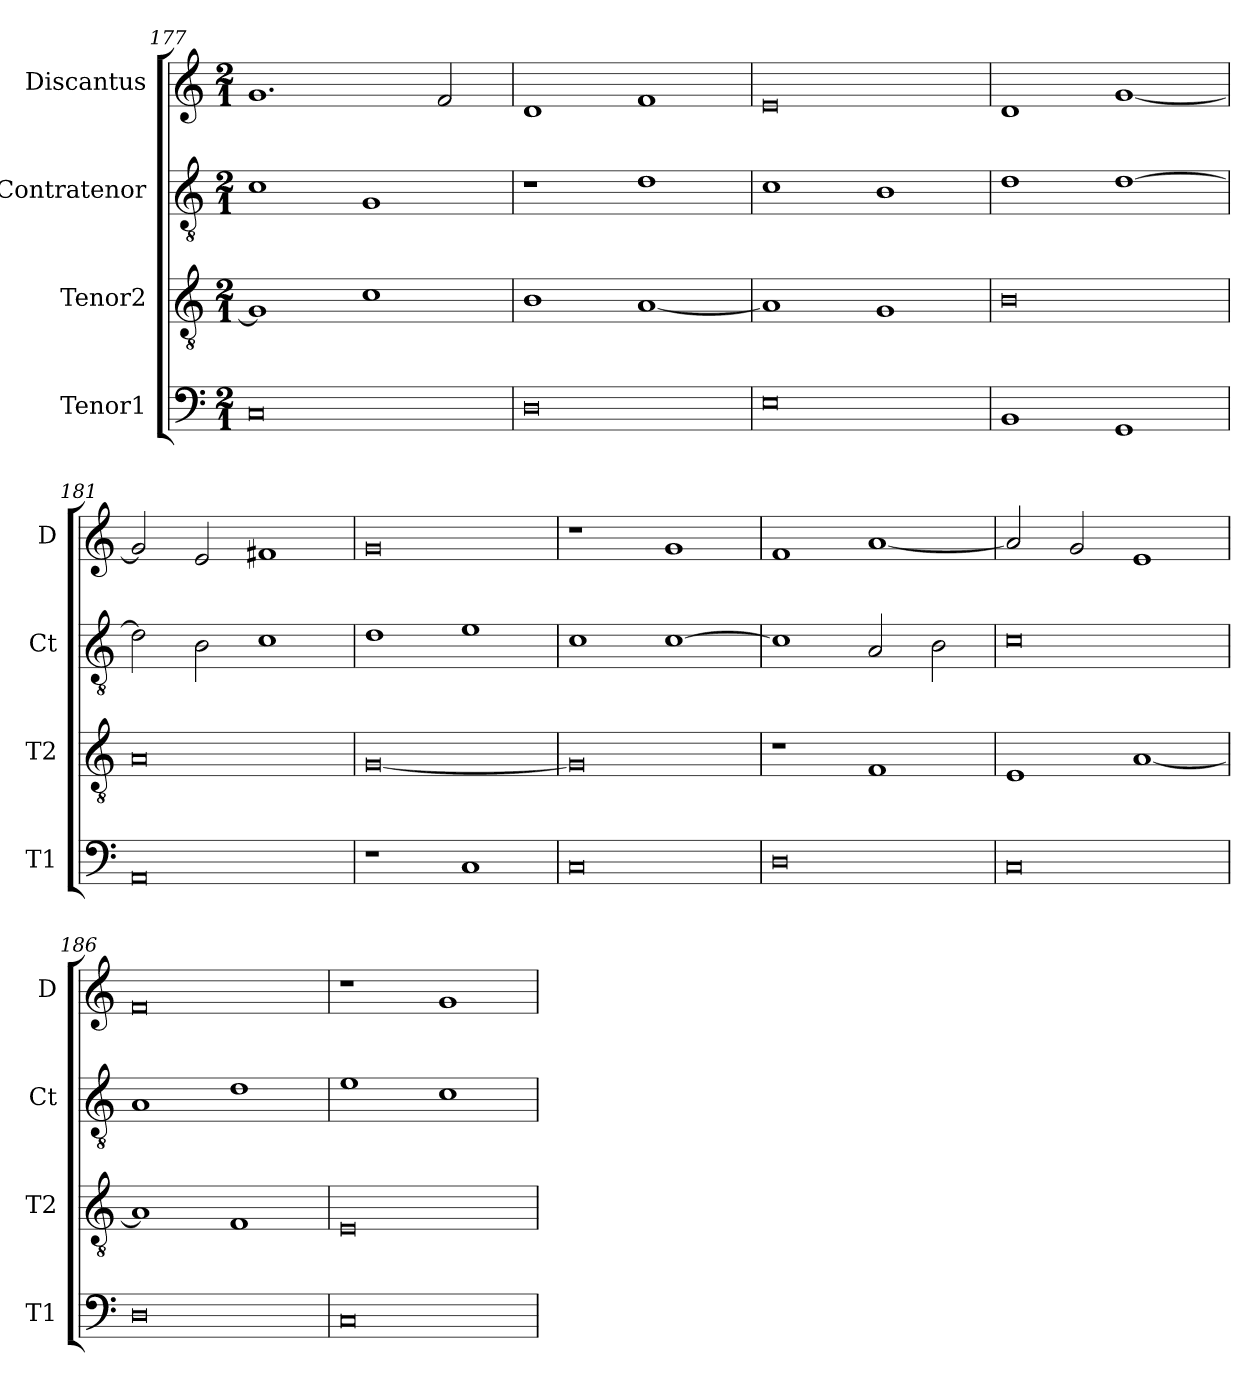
**kern	**kern	**kern	**kern
*part4	*part3	*part2	*part1
*staff4	*staff3	*staff2	*staff1
*I"Tenor1	*I"Tenor2	*I"Contratenor	*I"Discantus
*I'T1	*I'T2	*I'Ct	*I'D
*clefF4	*clefGv2	*clefGv2	*clefG2
*k[]	*k[]	*k[]	*k[]
*M2/1	*M2/1	*M2/1	*M2/1
=177	=177	=177	=177
0C	1G]	1c	1.g
.	1c	1G	.
.	.	.	2f/
=178	=178	=178	=178
0D	1B	1r	1d
.	[1A	1d	1f
=179	=179	=179	=179
0E	1A]	1c	0e
.	1G	1B	.
=180	=180	=180	=180
1BB	0B	1d	1d
1GG	.	[1d	[1g
=181	=181	=181	=181
0AA	0A	2d\]	2g/]
.	.	2B\	2e/
.	.	1c	1f#X
=182	=182	=182	=182
1r	[0G	1d	0g
1C	.	1e	.
=183	=183	=183	=183
0C	0G]	1c	1r
.	.	[1c	1g
=184	=184	=184	=184
0D	1r	1c]	1f
.	1F	2A/	[1a
.	.	2B\	.
=185	=185	=185	=185
0C	1E	0c	2a/]
.	.	.	2g/
.	[1A	.	1e
=186	=186	=186	=186
0D	1A]	1A	0f
.	1F	1d	.
=187	=187	=187	=187
0C	0E	1e	1r
.	.	1c	1g
=	=	=	=
*-	*-	*-	*-
